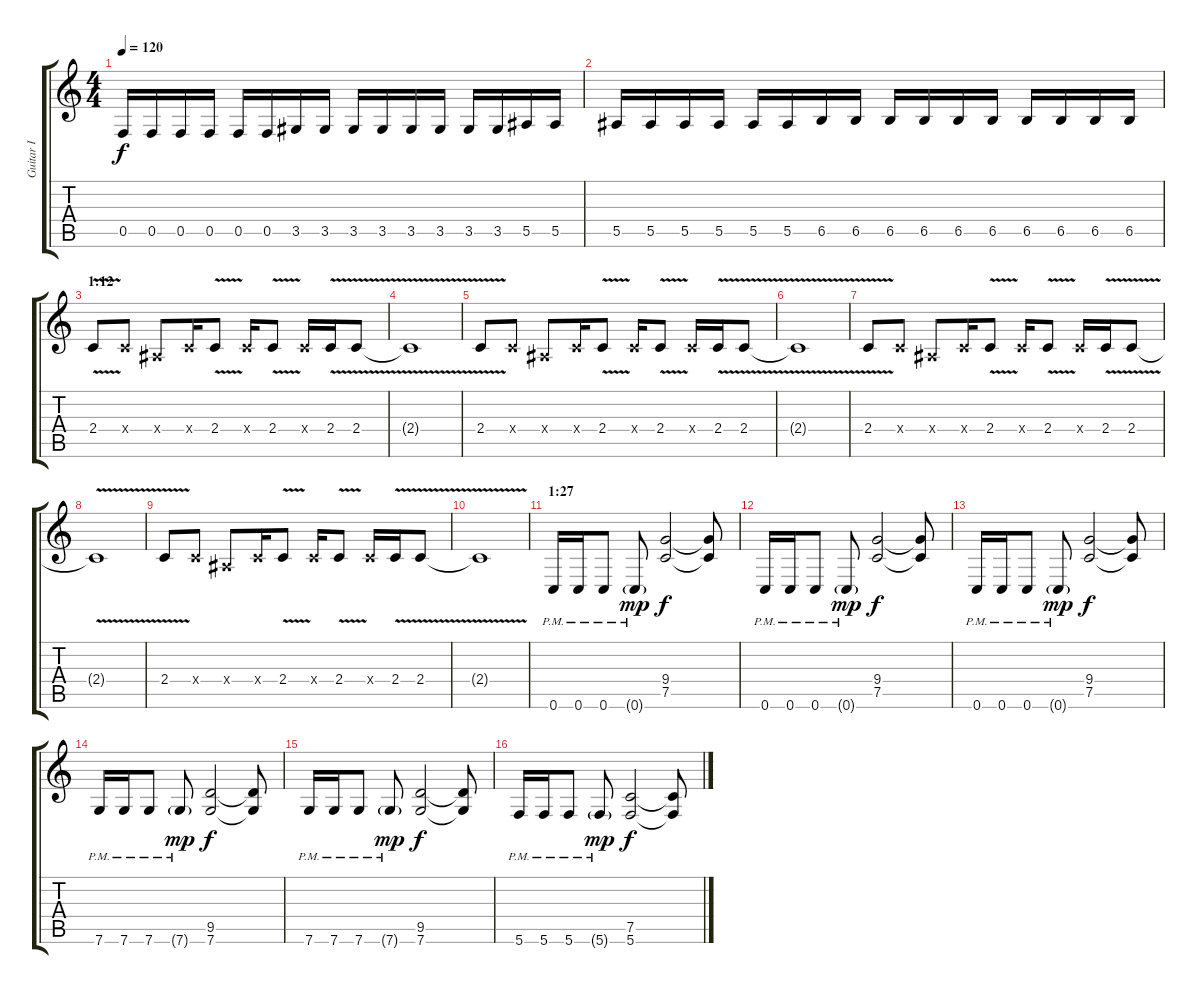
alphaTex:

\track ("Guitar I" "Guitar I") {instrument overdrivenguitar}
\staff {score tabs}
\tuning (C4 G3 Eb3 Bb2 F2 C2) {hide}
\ts (4 4)
\tempo 120
\clef g2
\ks c
0.5.16{dy f} 0.5.16 0.5.16 0.5.16 0.5.16 0.5.16 3.5.16 3.5.16 3.5.16 3.5.16 3.5.16 3.5.16 3.5.16 3.5.16 5.5.16 5.5.16 |
5.5.16 5.5.16 5.5.16 5.5.16 5.5.16 5.5.16 6.5.16 6.5.16 6.5.16 6.5.16 6.5.16 6.5.16 6.5.16 6.5.16 6.5.16 6.5.16 |
\section ("" "1:12")
2.4{v}.8 2.4{x}.8 0.4{x}.8 2.4{x}.16 2.4{v}.8 2.4{x}.16 2.4{v}.8 2.4{x}.16 2.4{v}.16 2.4{v}.8 |
2.4{t}.1 |
2.4{v}.8 2.4{x}.8 0.4{x}.8 2.4{x}.16 2.4{v}.8 2.4{x}.16 2.4{v}.8 2.4{x}.16 2.4{v}.16 2.4{v}.8 |
2.4{t}.1 |
2.4{v}.8 2.4{x}.8 0.4{x}.8 2.4{x}.16 2.4{v}.8 2.4{x}.16 2.4{v}.8 2.4{x}.16 2.4{v}.16 2.4{v}.8 |
2.4{t}.1 |
2.4{v}.8 2.4{x}.8 0.4{x}.8 2.4{x}.16 2.4{v}.8 2.4{x}.16 2.4{v}.8 2.4{x}.16 2.4{v}.16 2.4{v}.8 |
2.4{t}.1 |
\section ("" "1:27")
0.6{pm}.16 0.6{pm}.16 0.6{pm}.8 0.6{g pm}.8{dy mp} (9.4 7.5).2{dy f} (9.4{t} 7.5{t}).8 |
0.6{pm}.16 0.6{pm}.16 0.6{pm}.8 0.6{g pm}.8{dy mp} (9.4 7.5).2{dy f} (9.4{t} 7.5{t}).8 |
0.6{pm}.16 0.6{pm}.16 0.6{pm}.8 0.6{g pm}.8{dy mp} (9.4 7.5).2{dy f} (9.4{t} 7.5{t}).8 |
7.6{pm}.16 7.6{pm}.16 7.6{pm}.8 7.6{g pm}.8{dy mp} (9.5 7.6).2{dy f} (9.5{t} 7.6{t}).8 |
7.6{pm}.16 7.6{pm}.16 7.6{pm}.8 7.6{g pm}.8{dy mp} (9.5 7.6).2{dy f} (9.5{t} 7.6{t}).8 |
5.6{pm}.16 5.6{pm}.16 5.6{pm}.8 5.6{g pm}.8{dy mp} (7.5 5.6).2{dy f} (7.5{t} 5.6{t}).8
